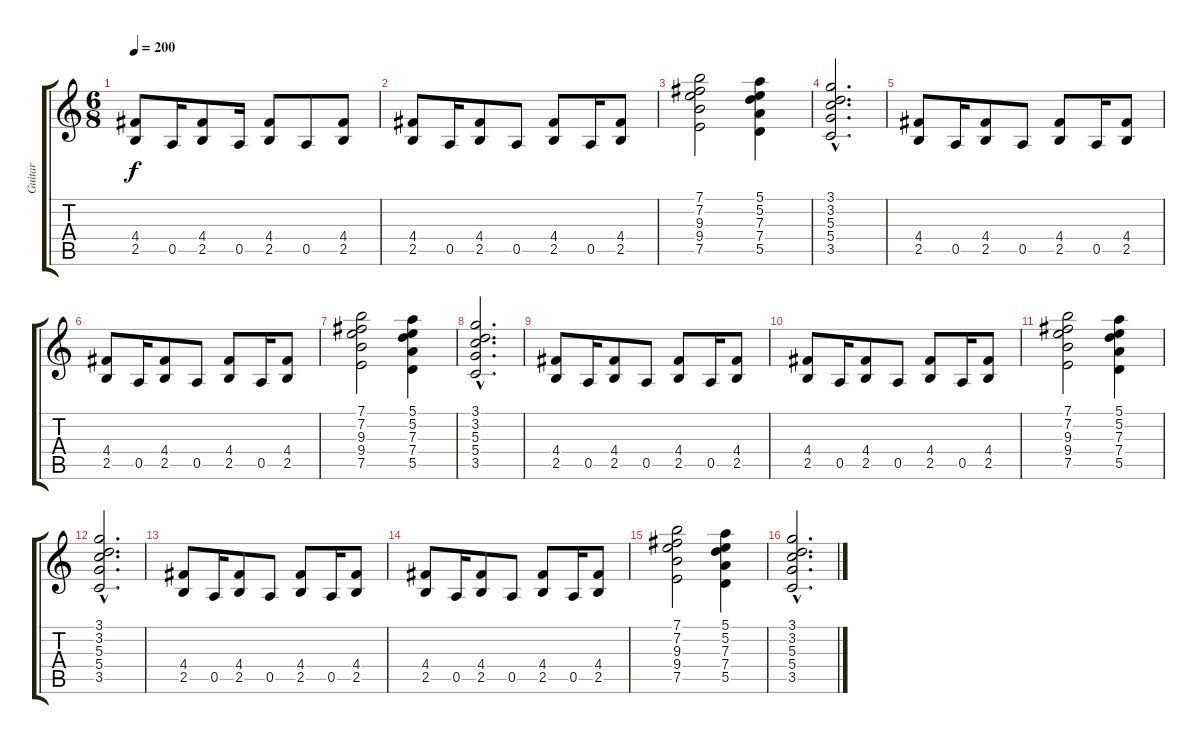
\track ("Guitar" "Guitar") {instrument overdrivenguitar}
\staff {score tabs}
\tuning (E4 B3 G3 D3 A2 E2) {hide}
\ts (6 8)
\tempo 200
\clef g2
\ks c
(4.4 2.5).8{dy f} 0.5.16 (4.4 2.5).8 0.5.16 (4.4 2.5).8 0.5.8 (4.4 2.5).8 |
(4.4 2.5).8 0.5.16 (4.4 2.5).8 0.5.8 (4.4 2.5).8 0.5.16 (4.4 2.5).8 |
(7.1 7.2 9.3 9.4 7.5).2 (5.1 5.2 7.3 7.4 5.5).4 |
(3.1{hac} 3.2{hac} 5.3{hac} 5.4{hac} 3.5{hac}).2{d} |
(4.4 2.5).8 0.5.16 (4.4 2.5).8 0.5.8 (4.4 2.5).8 0.5.16 (4.4 2.5).8 |
(4.4 2.5).8 0.5.16 (4.4 2.5).8 0.5.8 (4.4 2.5).8 0.5.16 (4.4 2.5).8 |
(7.1 7.2 9.3 9.4 7.5).2 (5.1 5.2 7.3 7.4 5.5).4 |
(3.1{hac} 3.2{hac} 5.3{hac} 5.4{hac} 3.5{hac}).2{d} |
(4.4 2.5).8 0.5.16 (4.4 2.5).8 0.5.8 (4.4 2.5).8 0.5.16 (4.4 2.5).8 |
(4.4 2.5).8 0.5.16 (4.4 2.5).8 0.5.8 (4.4 2.5).8 0.5.16 (4.4 2.5).8 |
(7.1 7.2 9.3 9.4 7.5).2 (5.1 5.2 7.3 7.4 5.5).4 |
(3.1{hac} 3.2{hac} 5.3{hac} 5.4{hac} 3.5{hac}).2{d} |
(4.4 2.5).8 0.5.16 (4.4 2.5).8 0.5.8 (4.4 2.5).8 0.5.16 (4.4 2.5).8 |
(4.4 2.5).8 0.5.16 (4.4 2.5).8 0.5.8 (4.4 2.5).8 0.5.16 (4.4 2.5).8 |
(7.1 7.2 9.3 9.4 7.5).2 (5.1 5.2 7.3 7.4 5.5).4 |
(3.1{hac} 3.2{hac} 5.3{hac} 5.4{hac} 3.5{hac}).2{d}
